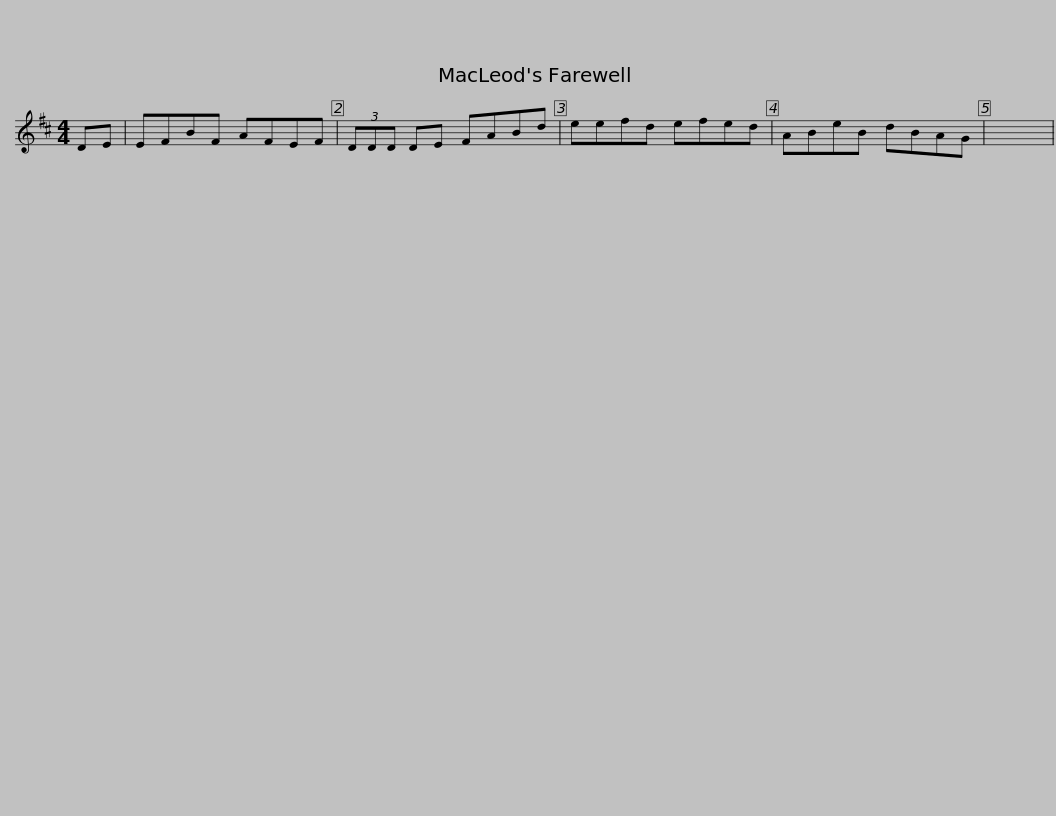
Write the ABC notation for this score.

X:1
L:1/8
M:4/4
I:linebreak $
K:D
V:1 treble
V:1
 DE | EFBF AFEF | (3DDD DE FABd | eefd efed | ABeB dBAG | %5
 x8 | %6
